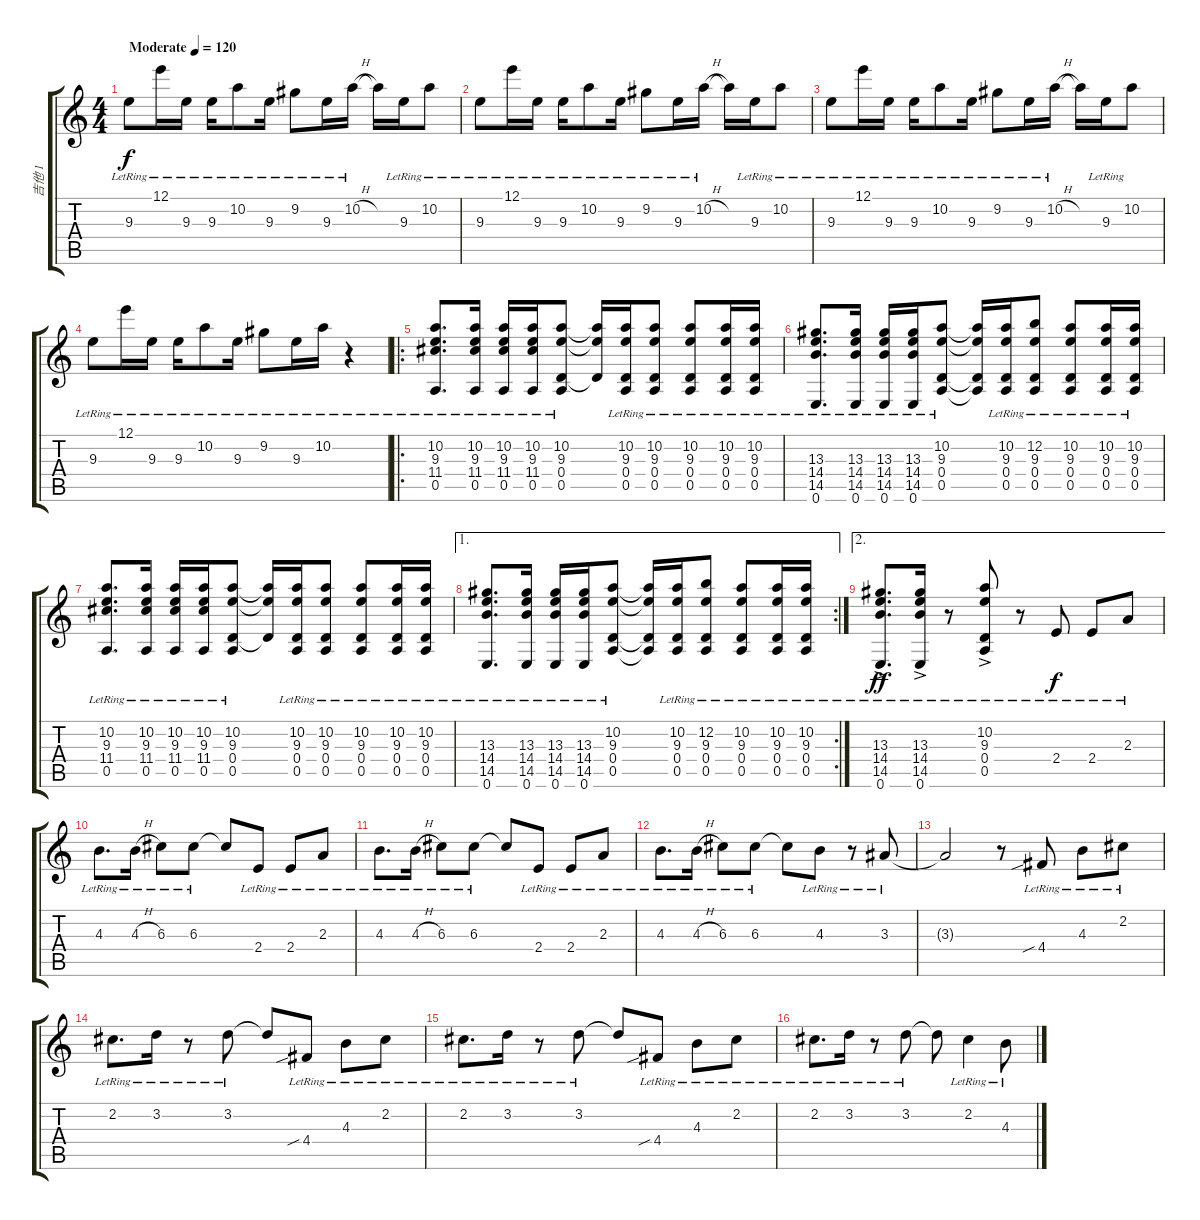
\track ("吉他 1" "吉他 1") {instrument acousticguitarsteel}
\staff {score tabs}
\tuning (E4 B3 G3 D3 A2 E2) {hide}
\ts (4 4)
\tempo (120 "Moderate")
\clef g2
\ks c
9.3{lr}.8{dy f instrument acousticguitarsteel} 12.1{lr}.16 9.3{lr}.16 9.3{lr}.16 10.2{lr}.8 9.3{lr}.16 9.2{lr}.8 9.3{lr}.16 10.2{h lr}.16 10.2{t}.16 9.3{lr}.16 10.2{lr}.8 |
9.3{lr}.8 12.1{lr}.16 9.3{lr}.16 9.3{lr}.16 10.2{lr}.8 9.3{lr}.16 9.2{lr}.8 9.3{lr}.16 10.2{h lr}.16 10.2{t}.16 9.3{lr}.16 10.2{lr}.8 |
9.3{lr}.8 12.1{lr}.16 9.3{lr}.16 9.3{lr}.16 10.2{lr}.8 9.3{lr}.16 9.2{lr}.8 9.3{lr}.16 10.2{h lr}.16 10.2{t}.16 9.3{lr}.16 10.2{lr}.8 |
9.3{lr}.8 12.1{lr}.16 9.3{lr}.16 9.3{lr}.16 10.2{lr}.8 9.3{lr}.16 9.2{lr}.8 9.3{lr}.16 10.2{lr}.16 r.4 |
\ro
(10.2{lr} 9.3{lr} 11.4{lr} 0.5{lr}).8{d} (10.2{lr} 9.3{lr} 11.4{lr} 0.5{lr}).16 (10.2{lr} 9.3{lr} 11.4{lr} 0.5{lr}).16 (10.2{lr} 9.3{lr} 11.4{lr} 0.5{lr}).16 (10.2{lr} 9.3{lr} 0.4{lr} 0.5{lr}).8 (10.2{t} 9.3{t} 0.4{t}).16 (10.2{lr} 9.3{lr} 0.4{lr} 0.5{lr}).16 (10.2{lr} 9.3{lr} 0.4{lr} 0.5{lr}).8 (10.2{lr} 9.3{lr} 0.4{lr} 0.5{lr}).8 (10.2{lr} 9.3{lr} 0.4{lr} 0.5{lr}).16 (10.2{lr} 9.3{lr} 0.4{lr} 0.5{lr}).16 |
(13.3{lr} 14.4{lr} 14.5{lr} 0.6{lr}).8{d} (13.3{lr} 14.4{lr} 14.5{lr} 0.6{lr}).16 (13.3{lr} 14.4{lr} 14.5{lr} 0.6{lr}).16 (13.3{lr} 14.4{lr} 14.5{lr} 0.6{lr}).16 (10.2{lr} 9.3{lr} 0.4{lr} 0.5{lr}).8 (10.2{t} 9.3{t} 0.4{t} 0.5{t}).16 (10.2{lr} 9.3{lr} 0.4{lr} 0.5{lr}).16 (12.2{lr} 9.3{lr} 0.4{lr} 0.5{lr}).8 (10.2{lr} 9.3{lr} 0.4{lr} 0.5{lr}).8 (10.2{lr} 9.3{lr} 0.4{lr} 0.5{lr}).16 (10.2{lr} 9.3{lr} 0.4{lr} 0.5{lr}).16 |
(10.2{lr} 9.3{lr} 11.4{lr} 0.5{lr}).8{d} (10.2{lr} 9.3{lr} 11.4{lr} 0.5{lr}).16 (10.2{lr} 9.3{lr} 11.4{lr} 0.5{lr}).16 (10.2{lr} 9.3{lr} 11.4{lr} 0.5{lr}).16 (10.2{lr} 9.3{lr} 0.4{lr} 0.5{lr}).8 (10.2{t} 9.3{t} 0.4{t}).16 (10.2{lr} 9.3{lr} 0.4{lr} 0.5{lr}).16 (10.2{lr} 9.3{lr} 0.4{lr} 0.5{lr}).8 (10.2{lr} 9.3{lr} 0.4{lr} 0.5{lr}).8 (10.2{lr} 9.3{lr} 0.4{lr} 0.5{lr}).16 (10.2{lr} 9.3{lr} 0.4{lr} 0.5{lr}).16 |
\ae 1
\rc 2
(13.3{lr} 14.4{lr} 14.5{lr} 0.6{lr}).8{d} (13.3{lr} 14.4{lr} 14.5{lr} 0.6{lr}).16 (13.3{lr} 14.4{lr} 14.5{lr} 0.6{lr}).16 (13.3{lr} 14.4{lr} 14.5{lr} 0.6{lr}).16 (10.2{lr} 9.3{lr} 0.4{lr} 0.5{lr}).8 (10.2{t} 9.3{t} 0.4{t} 0.5{t}).16 (10.2{lr} 9.3{lr} 0.4{lr} 0.5{lr}).16 (12.2{lr} 9.3{lr} 0.4{lr} 0.5{lr}).8 (10.2{lr} 9.3{lr} 0.4{lr} 0.5{lr}).8 (10.2{lr} 9.3{lr} 0.4{lr} 0.5{lr}).16 (10.2{lr} 9.3{lr} 0.4{lr} 0.5{lr}).16 |
\ae 2
(13.3{ac lr} 14.4{lr} 14.5{lr} 0.6{lr}).8{d dy ff} (13.3{ac lr} 14.4{lr} 14.5{lr} 0.6{lr}).16 r.8 (10.2{lr} 9.3{ac lr} 0.4{lr} 0.5{lr}).8 r.8 2.4{lr}.8{dy f} 2.4{lr}.8 2.3{lr}.8 |
4.3{lr}.8{d} 4.3{h lr}.16 6.3{lr}.8 6.3{lr}.8 6.3{t}.8 2.4{lr}.8 2.4{lr}.8 2.3{lr}.8 |
4.3{lr}.8{d} 4.3{h lr}.16 6.3{lr}.8 6.3{lr}.8 6.3{t}.8 2.4{lr}.8 2.4{lr}.8 2.3{lr}.8 |
4.3{lr}.8{d} 4.3{h lr}.16 6.3{lr}.8 6.3{lr}.8 6.3{t}.8 4.3{lr}.8 r.8 3.3{lr}.8 |
3.3{t}.2 r.8 4.4{sib lr}.8 4.3{lr}.8 2.2{lr}.8 |
2.2{lr}.8{d} 3.2{lr}.16 r.8 3.2{lr}.8 3.2{t}.8 4.4{sib lr}.8 4.3{lr}.8 2.2{lr}.8 |
2.2{lr}.8{d} 3.2{lr}.16 r.8 3.2{lr}.8 3.2{t}.8 4.4{sib lr}.8 4.3{lr}.8 2.2{lr}.8 |
2.2{lr}.8{d} 3.2{lr}.16 r.8 3.2{lr}.8 3.2{t}.8 2.2{lr}.4 4.3{lr}.8
